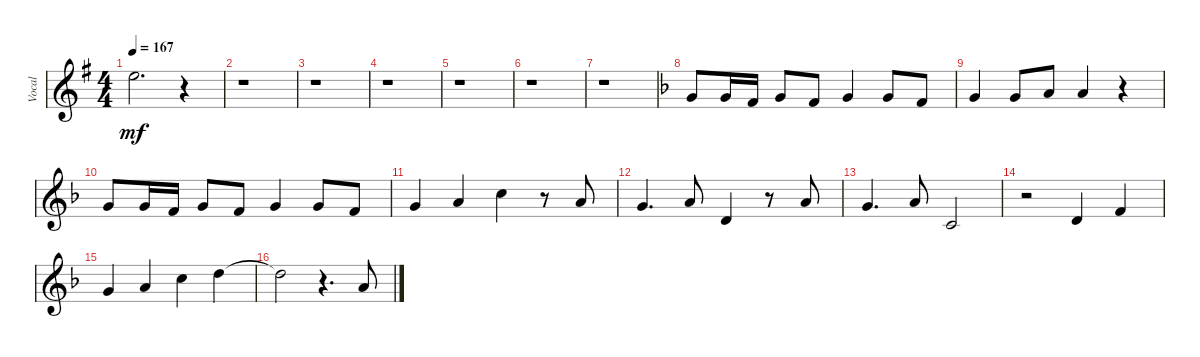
\track ("Vocal" "Vocal") {instrument voiceoohs}
\staff {score}
\tuning (E4 B3 G3 D3 A2 E2 B1) {hide}
\ts (4 4)
\tempo 167
\clef g2
\ks eminor
12.1{t}.2{d dy mf} r.4 |
r.1 |
r.1 |
r.1 |
r.1 |
r.1 |
r.1 |
\ks dminor
3.1.8 3.1.16 1.1.16 3.1.8 1.1.8 3.1.4 3.1.8 1.1.8 |
3.1.4 3.1.8 5.1.8 5.1.4 r.4 |
3.1.8 3.1.16 1.1.16 3.1.8 1.1.8 3.1.4 3.1.8 1.1.8 |
3.1.4 5.1.4 8.1.4 r.8 5.1.8 |
3.1.4{d} 5.1.8 3.2.4 r.8 5.1.8 |
3.1.4{d} 5.1.8 1.2.2 |
r.2 3.2.4 1.1.4 |
3.1.4 5.1.4 8.1.4 10.1.4 |
10.1{t}.2 r.4{d} 5.1.8
